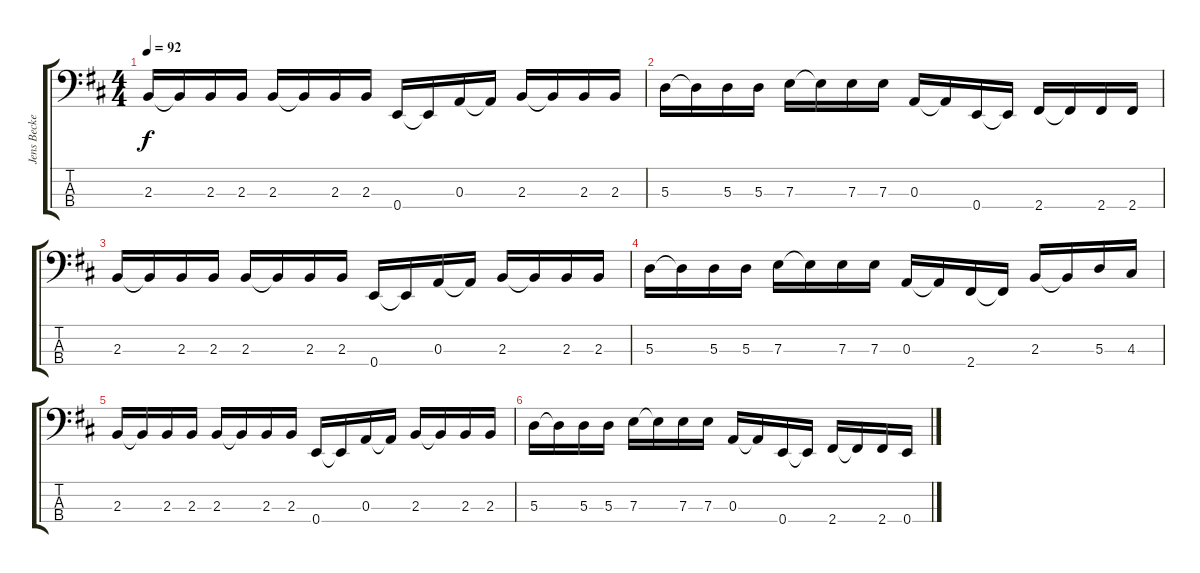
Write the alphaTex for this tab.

\track ("Jens Becker" "Jens Becke") {instrument electricbassfinger}
\staff {score tabs}
\tuning (G2 D2 A1 E1) {hide}
\ts (4 4)
\tempo 92
\clef f4
\ks bminor
2.3.16{dy f} 2.3{t}.16 2.3.16 2.3.16 2.3.16 2.3{t}.16 2.3.16 2.3.16 0.4.16 0.4{t}.16 0.3.16 0.3{t}.16 2.3.16 2.3{t}.16 2.3.16 2.3.16 |
5.3.16 5.3{t}.16 5.3.16 5.3.16 7.3.16 7.3{t}.16 7.3.16 7.3.16 0.3.16 0.3{t}.16 0.4.16 0.4{t}.16 2.4.16 2.4{t}.16 2.4.16 2.4.16 |
2.3.16 2.3{t}.16 2.3.16 2.3.16 2.3.16 2.3{t}.16 2.3.16 2.3.16 0.4.16 0.4{t}.16 0.3.16 0.3{t}.16 2.3.16 2.3{t}.16 2.3.16 2.3.16 |
5.3.16 5.3{t}.16 5.3.16 5.3.16 7.3.16 7.3{t}.16 7.3.16 7.3.16 0.3.16 0.3{t}.16 2.4.16 2.4{t}.16 2.3.16 2.3{t}.16 5.3.16 4.3.16 |
2.3.16 2.3{t}.16 2.3.16 2.3.16 2.3.16 2.3{t}.16 2.3.16 2.3.16 0.4.16 0.4{t}.16 0.3.16 0.3{t}.16 2.3.16 2.3{t}.16 2.3.16 2.3.16 |
5.3.16 5.3{t}.16 5.3.16 5.3.16 7.3.16 7.3{t}.16 7.3.16 7.3.16 0.3.16 0.3{t}.16 0.4.16 0.4{t}.16 2.4.16 2.4{t}.16 2.4.16 0.4.16
